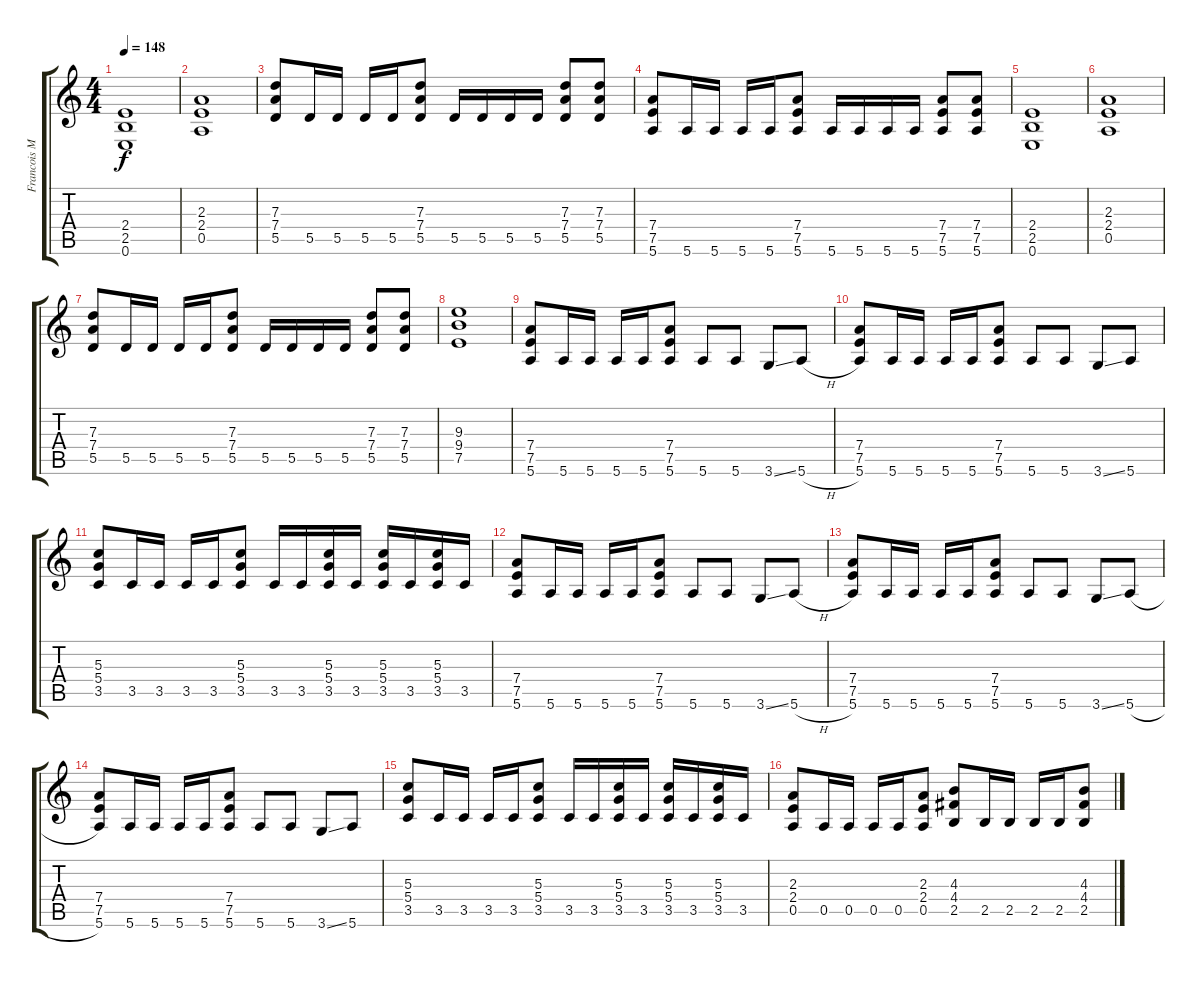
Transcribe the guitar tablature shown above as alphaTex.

\track ("Francois Merle" "Francois M") {instrument distortionguitar}
\staff {score tabs}
\tuning (E4 B3 G3 D3 A2 E2) {hide}
\ts (4 4)
\tempo 148
\clef g2
\ks c
(2.4 2.5 0.6).1{dy f} |
(2.3 2.4 0.5).1 |
(7.3 7.4 5.5).8 5.5.16 5.5.16 5.5.16 5.5.16 (7.3 7.4 5.5).8 5.5.16 5.5.16 5.5.16 5.5.16 (7.3 7.4 5.5).8 (7.3 7.4 5.5).8 |
(7.4 7.5 5.6).8 5.6.16 5.6.16 5.6.16 5.6.16 (7.4 7.5 5.6).8 5.6.16 5.6.16 5.6.16 5.6.16 (7.4 7.5 5.6).8 (7.4 7.5 5.6).8 |
(2.4 2.5 0.6).1 |
(2.3 2.4 0.5).1 |
(7.3 7.4 5.5).8 5.5.16 5.5.16 5.5.16 5.5.16 (7.3 7.4 5.5).8 5.5.16 5.5.16 5.5.16 5.5.16 (7.3 7.4 5.5).8 (7.3 7.4 5.5).8 |
(9.3 9.4 7.5).1 |
(7.4 7.5 5.6).8 5.6.16 5.6.16 5.6.16 5.6.16 (7.4 7.5 5.6).8 5.6.8 5.6.8 3.6{ss}.8 5.6{h}.8 |
(7.4 7.5 5.6).8 5.6.16 5.6.16 5.6.16 5.6.16 (7.4 7.5 5.6).8 5.6.8 5.6.8 3.6{ss}.8 5.6.8 |
(5.3 5.4 3.5).8 3.5.16 3.5.16 3.5.16 3.5.16 (5.3 5.4 3.5).8 3.5.16 3.5.16 (5.3 5.4 3.5).16 3.5.16 (5.3 5.4 3.5).16 3.5.16 (5.3 5.4 3.5).16 3.5.16 |
(7.4 7.5 5.6).8 5.6.16 5.6.16 5.6.16 5.6.16 (7.4 7.5 5.6).8 5.6.8 5.6.8 3.6{ss}.8 5.6{h}.8 |
(7.4 7.5 5.6).8 5.6.16 5.6.16 5.6.16 5.6.16 (7.4 7.5 5.6).8 5.6.8 5.6.8 3.6{ss}.8 5.6{h}.8 |
(7.4 7.5 5.6).8 5.6.16 5.6.16 5.6.16 5.6.16 (7.4 7.5 5.6).8 5.6.8 5.6.8 3.6{ss}.8 5.6.8 |
(5.3 5.4 3.5).8 3.5.16 3.5.16 3.5.16 3.5.16 (5.3 5.4 3.5).8 3.5.16 3.5.16 (5.3 5.4 3.5).16 3.5.16 (5.3 5.4 3.5).16 3.5.16 (5.3 5.4 3.5).16 3.5.16 |
(2.3 2.4 0.5).8 0.5.16 0.5.16 0.5.16 0.5.16 (2.3 2.4 0.5).8 (4.3 4.4 2.5).8 2.5.16 2.5.16 2.5.16 2.5.16 (4.3 4.4 2.5).8
